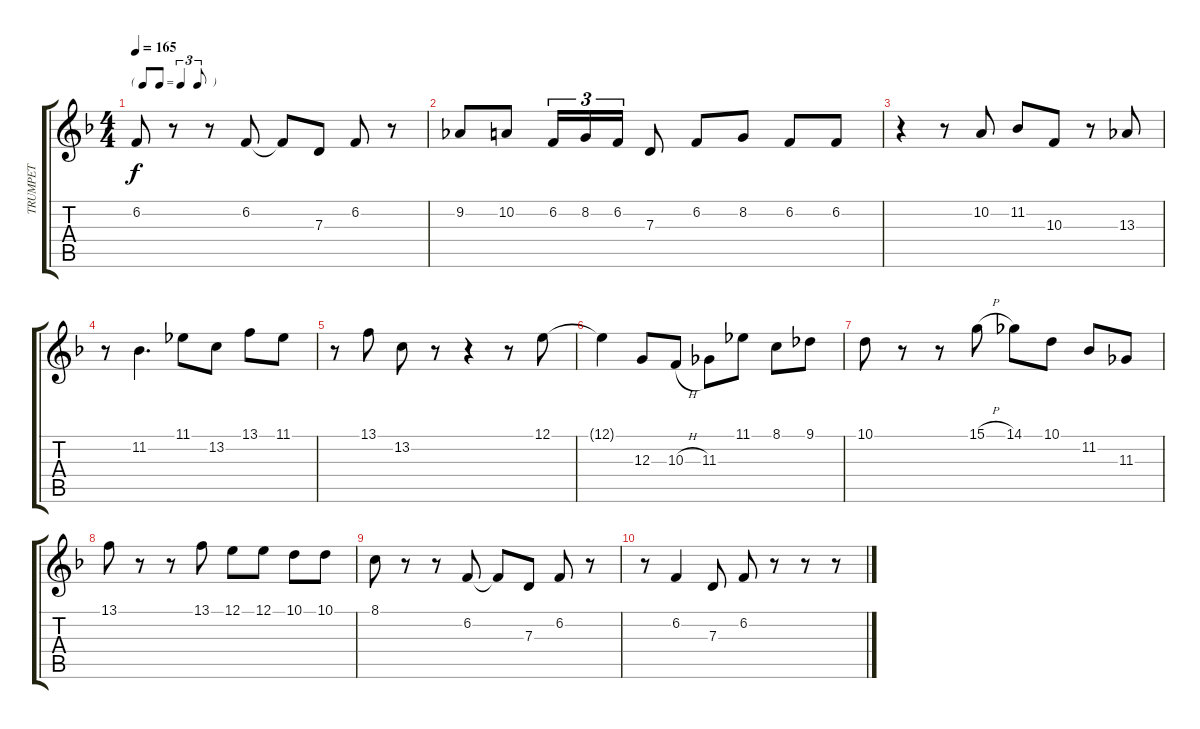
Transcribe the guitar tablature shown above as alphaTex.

\track ("TRUMPET" "TRUMPET") {instrument trumpet}
\staff {score tabs}
\tuning (E4 B3 G3 D3 A2 E2) {hide}
\ts (4 4)
\tf triplet8th
\tempo 165
\clef g2
\ks f
6.2.8{dy f} r.8 r.8 6.2.8 6.2{t}.8 7.3.8 6.2.8 r.8 |
9.2.8 10.2.8 6.2.16{tu (3 2)} 8.2.16{tu (3 2)} 6.2.16{tu (3 2)} 7.3.8 6.2.8 8.2.8 6.2.8 6.2.8 |
r.4 r.8 10.2.8 11.2.8 10.3.8 r.8 13.3.8 |
r.8 11.2.4{d} 11.1.8 13.2.8 13.1.8 11.1.8 |
r.8 13.1.8 13.2.8 r.8 r.4 r.8 12.1.8 |
12.1{t}.4 12.3.8 10.3{h}.8 11.3.8 11.1.8 8.1.8 9.1.8 |
10.1.8 r.8 r.8 15.1{h}.8 14.1.8 10.1.8 11.2.8 11.3.8 |
13.1.8 r.8 r.8 13.1.8 12.1.8 12.1.8 10.1.8 10.1.8 |
8.1.8 r.8 r.8 6.2.8 6.2{t}.8 7.3.8 6.2.8 r.8 |
r.8 6.2.4 7.3.8 6.2.8 r.8 r.8 r.8
